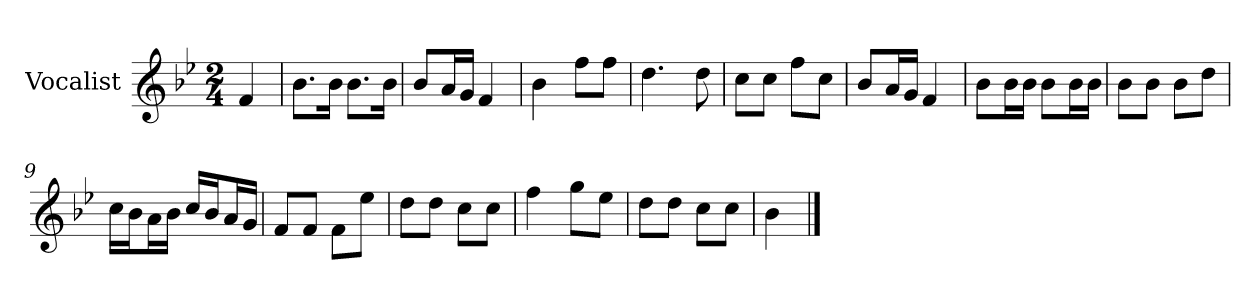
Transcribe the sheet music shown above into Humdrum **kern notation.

**kern
*part1
*staff1
*I"Vocalist
*k[b-e-]
*B-:
*M2/4
=
4f
=1
8.b-L
16b-Jk
8.b-L
16b-Jk
=2
8b-L
16aL
16gJJ
4f
=3
4b-
8ffL
8ffJ
=4
4.dd
8dd
=5
8ccL
8ccJ
8ffL
8ccJ
=6
8b-L
16aL
16gJJ
4f
=7
8b-L
16b-L
16b-JJ
8b-L
16b-L
16b-JJ
=8
8b-L
8b-J
8b-L
8ddJ
=9
16ccLL
16b-J
16aL
16b-JJ
16ccLL
16b-J
16aL
16gJJ
=10
8fL
8fJ
8fL
8ee-J
=11
8ddL
8ddJ
8ccL
8ccJ
=12
4ff
8ggL
8ee-J
=13
8ddL
8ddJ
8ccL
8ccJ
=14
4b-
==
*-
